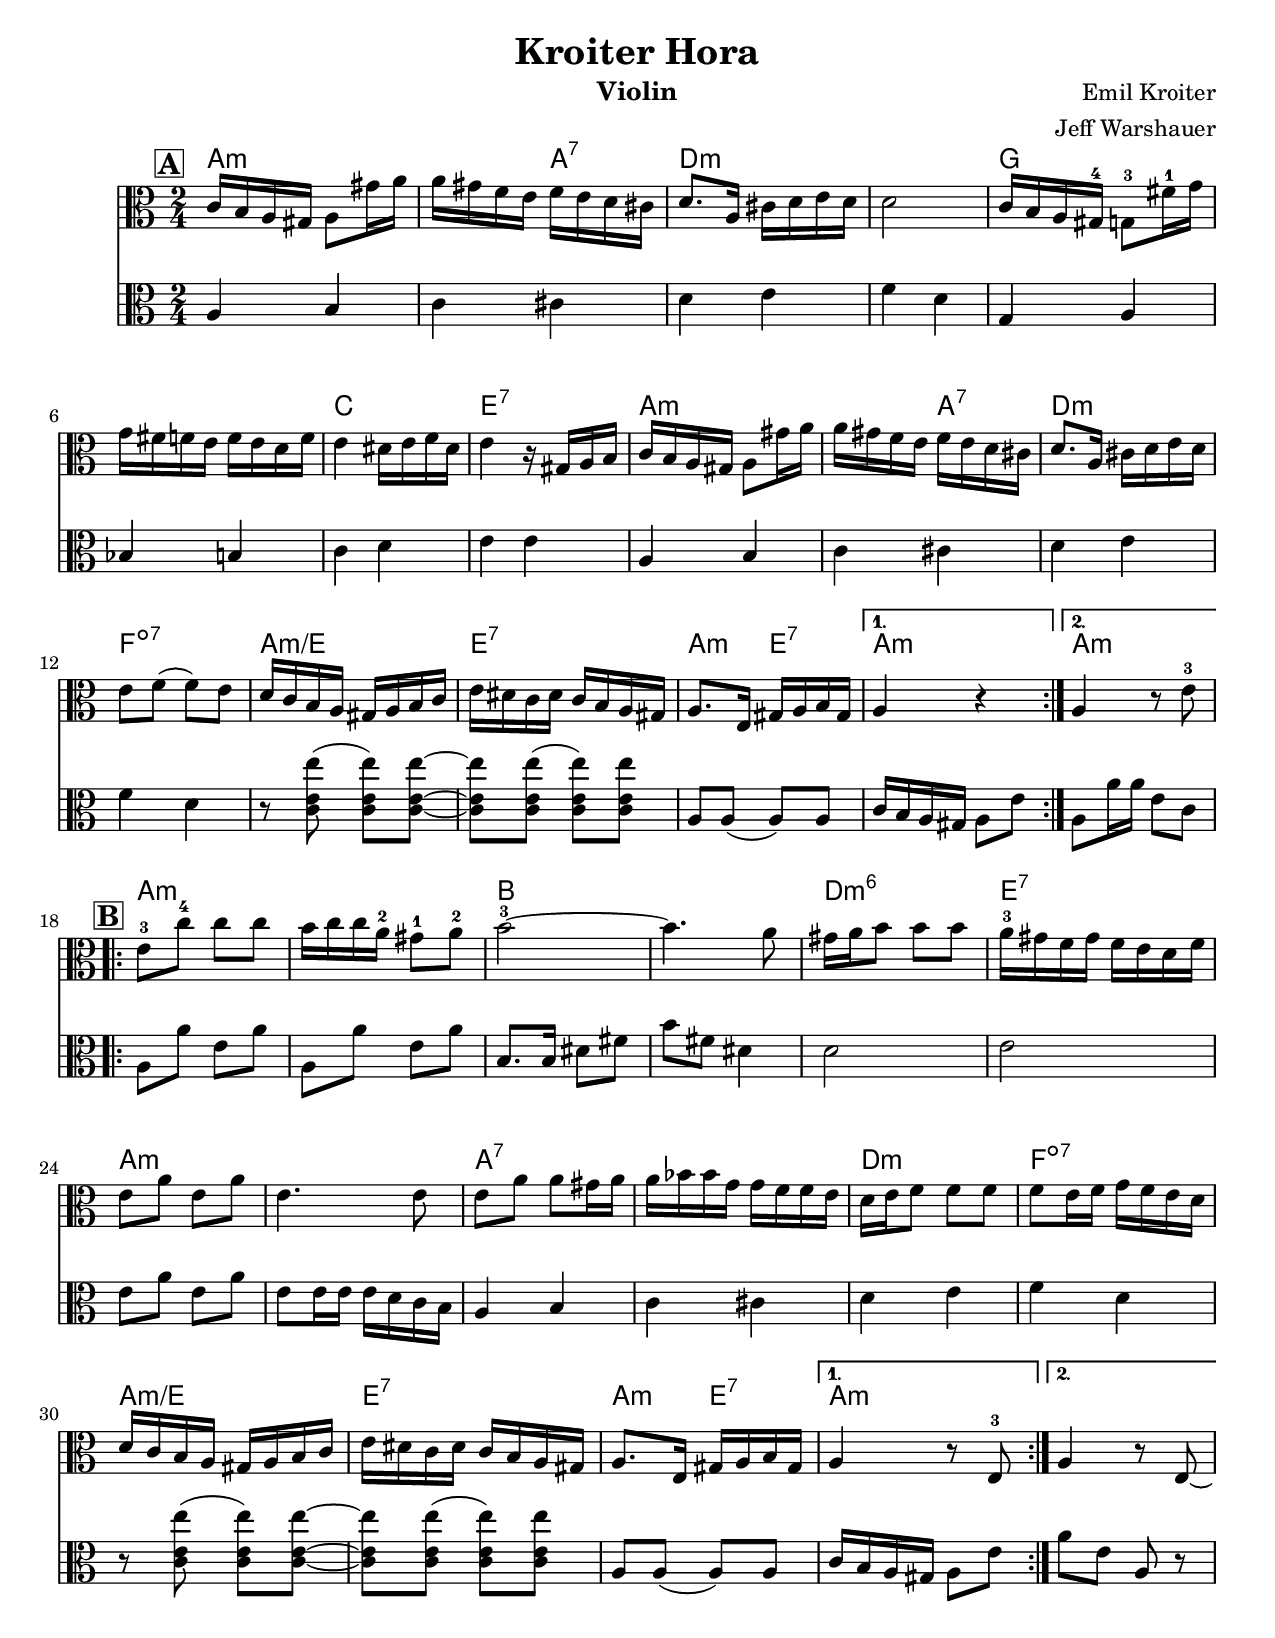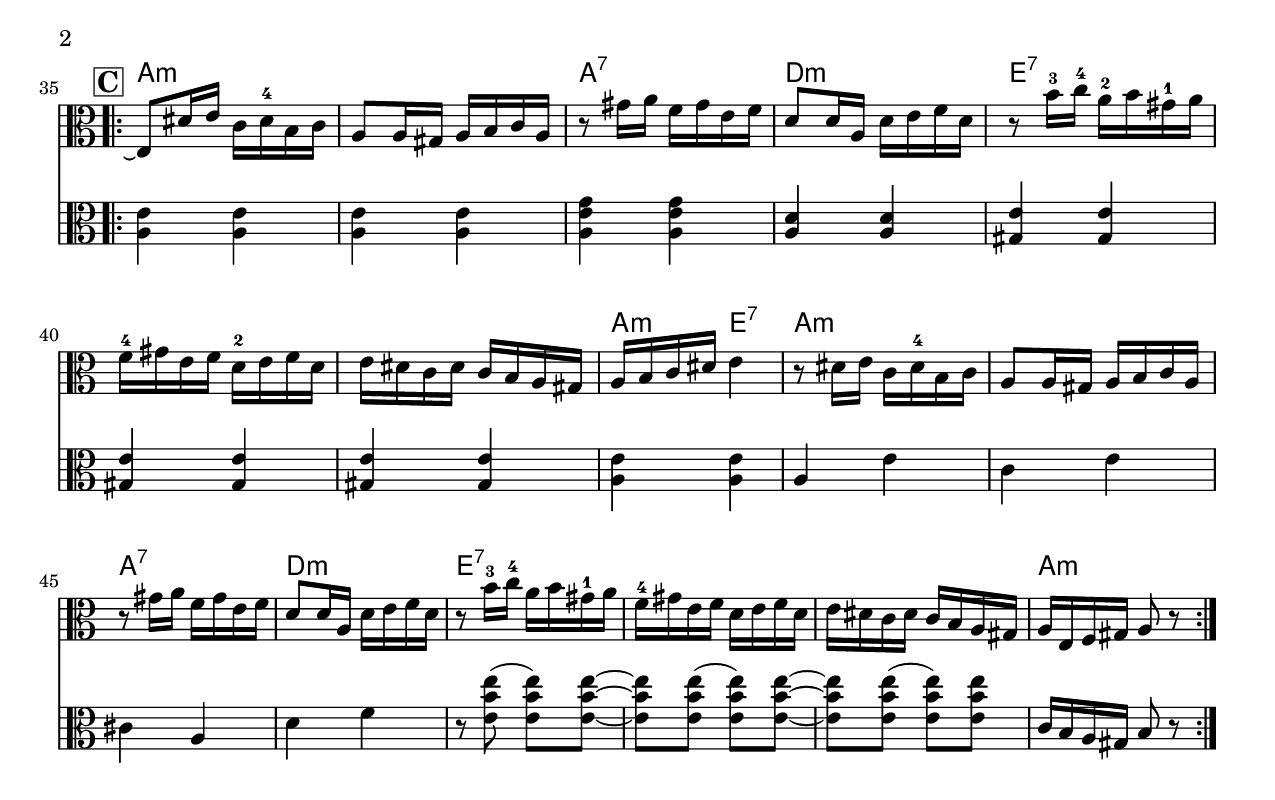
\version "2.24.0"
\include "english.ly"
%\pointAndClickOff
\paper{
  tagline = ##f
  print-all-headers = ##t
  #(set-paper-size "letter")
}
date = #(strftime "%d-%m-%Y" (localtime (current-time)))

%\markup{ \italic{ " Updated " \date  }  }

%\markup{ Got something to say? }

%#################################### Melody ########################
melody =  \relative c' {
  \clef alto
  \key a \minor
  \time 2/4
  \set Score.rehearsalMarkFormatter = #format-mark-box-alphabet
  \set Score.rehearsalMarkFormatter = #format-mark-box-alphabet

  %\partial 16*3 a16 d f   %lead in notes

  \repeat volta 2{
  \mark \default
    \mark \default
    c16 b a gs a8 gs'16 a|
    a16 gs f e f e d cs
    d8. a16 cs d e d|
    d2

    c16 b a gs-4 g8-3 fs'16-1g|
    g16 fs f e f e d f
    e4 ds16 e f ds
    e4 r16 gs, a b|

    c16 b a gs a8 gs'16 a |
    a16 gs f e f e d cs|
    d8. a16 cs d e d|
    e8 f(f)e

    d16 c b a gs a b c
    e16 ds c ds c b a gs
    a8. e16 gs a b gs

  }
  \alternative { { a4 r}{a4 r8 e'-3 } }
  \break

  \repeat volta 2{
  \mark \default
    \mark \default
    e8-3   c'-4 c c
    b16 c c a-2 gs8-1 a-2
    b2-3~|
    b4. a8

    gs16 a b8 b b
    a16-3 gs f gs f e d f
    e8 a e a
    e4. e8|

    e8 a a gs16 a
    a16 bf bf g g f f e|
    d16 e f8 f f
    f8 e16 f g f e d|

    d16 c b a gs a b c
    e16 ds c ds c b a gs
    a8. e16 gs a b gs|
  }
  \alternative { { a4 r8 e8-3 }{ a4 r8 e8~| } }
  \break

  \repeat volta 2{
  \mark \default
    \mark \default
    e8 ds'16 e c ds-4 b c|
    a8 a16 gs a b c a
    r8 gs'16 a f gs e f
    d8 d16 a d e f d|

    r8 b'16-3 c-4 a-2 b gs-1 a
    f16-4 gs e f d16-2 e f d
    e16 ds c ds c b a gs
    a16 b c ds e4|

    r8 ds16 e c ds-4 b c
    a8 a16 gs a b c a
    r8 gs'16 a f gs e f
    d8 d16 a d e f d|

    r8 b'16-3 c-4 a b gs-1 a
    f16-4 gs e f d e f d
    e16 ds c ds c b a gs
    a16 e f gs a8 r
  }
}
secund = \relative c'' {
  \clef alto
  \key a \minor
  \time 2/4
  \set Score.rehearsalMarkFormatter = #format-mark-box-alphabet

  %\partial 16*3 a16 d f   %lead in notes

  \repeat volta 2{
  \mark \default
    a,4  b
    c4 cs
    d4 e
    f4 d

    g,4 a
    bf4 b
    c4 d
    e4 e

    a,4  b
    c4 cs
    d4 e
    f4 d|

    r8 <e c e'>8(<e c e'>)<e c e'>~|
    <e c e'>8 <e c e'>(<e c e'>)<e c e'>|
    a,8 a(a) a
  }
  \alternative {
    {c16 b a gs a8 e' }
    {a,8 a'16 a e8 c }
  }

  \repeat volta 2{
  \mark \default
    a8 a'e a
    a, a' e a
    b,8. b16 ds8 fs|
    b8 fs ds4|

    d2
    e2
    e8 a e a
    e8 e16 e e d c b|

    a4 b
    c4 cs
    d4 e
    f4 d|

    r8 <e c e'>8(<e c e'>)<e c e'>~|
    <e c e'>8 <e c e'>(<e c e'>)<e c e'>|
    a,8 a(a) a
  }

  \alternative {
    {c16 b a gs a8 e' }
    {a8 e a, r}
  }

  \repeat volta 2{
  \mark \default
    \chordmode{
      a,4:m^3 a,4:m^3
      a,4:m^3 a,4:m^3
      a,4:7^3 a,4:7^3
      d4:m^3/a d4:m^3/a  %chord inversion
      %and remove thirds

      e4^5/gs  e4^5/gs
      e4^5/gs  e4^5/gs
      e4^5/gs  e4^5/gs
      a,4:m^3 a,4:m^3
    }
    a4 e'
    c4 e
    cs4 a
    d4 f

    r8 <e b' e>8(<e b' e>)<e b' e>~
    <e b' e>8 <e b' e>(<e b' e>)<e b' e>~
    <e b' e>8 <e b' e>(<e b' e>)<e b' e>8
    c16 b a gs b8 r
  }
}
%################################# Lyrics #####################
%\addlyrics{  }
%################################# Chords #######################
harmonies = \chordmode {
  a4*3:m
  %r4
  a4:7
  d2*2:m
  %r2
  g2*2
  %r2
  c2
  e2:7
  a4*3:m
  %r4
  a4:7
  d2:m
  f2:dim7
  a2:m/e
  e2:7
  a4:m
  e4:7
  a2:m
  a2:m
  %B part
  a2*2:m
  %r2
  b2*2
  %r2
  d2:m6
  e2:7
  a2*2:m
  %r2
  a2*2:7
  %r2
  d2:m
  f2:dim7
  a2:m/e
  e2:7
  a4:m
  e4:7
  a2*2:m
  %r2
  %C part
  a2*2:m
  %r2
  a2:7
  d2:m
  e2*3:7
  %r2*2
  a4:m
  e4:7
  a2*2:m
  %r2
  a2:7
  d2:m
  e2*3:7
  %r2*2
  a2:m

}

\score {
  <<
    \new ChordNames {
      \set chordChanges = ##f
      \harmonies
    }
    \new Staff  \melody
    \new Staff \secund
  >>
  \header{
    title= "Kroiter Hora"
    subtitle=""
    composer= "Emil Kroiter"
    instrument = "Violin"
    arranger= "Jeff Warshauer"
  }
  \midi{\tempo 4 = 120}
  \layout{indent = 1.0\cm}
}


%{
convert-ly (GNU LilyPond) 2.14.2 Processing `'...  Applying
conversion: 2.12.3, 2.13.0, 2.13.1, 2.13.4, 2.13.10, 2.13.16, 2.13.18,
2.13.20, 2.13.29, 2.13.31, 2.13.36, 2.13.39, 2.13.40, 2.13.42,
2.13.44, 2.13.46, 2.13.48, 2.13.51, 2.14.0
%}
